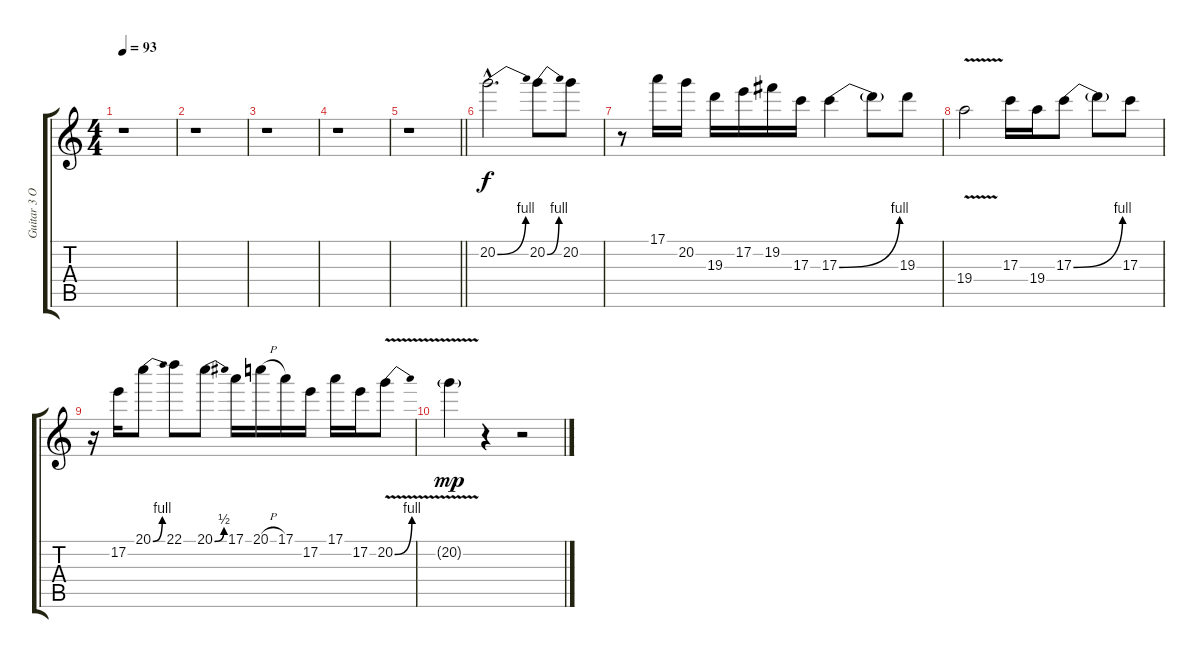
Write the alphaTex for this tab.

\track ("Guitar 3 Overdub" "Guitar 3 O") {instrument overdrivenguitar}
\staff {score tabs}
\tuning (E4 B3 G3 D3 A2 E2) {hide}
\ts (4 4)
\tempo 93
\clef g2
\ks c
r.1{dy f instrument overdrivenguitar} |
r.1 |
r.1 |
r.1 |
\barLineRight lightlight
r.1 |
20.2{be (bend 0 0 60 4) hac}.2{d volume 16} 20.2{be (bend 0 0 60 4)}.8 20.2.8 |
r.8 17.1.16 20.2.16 19.3.16 17.2.16 19.2.16 17.3.16 17.3{be (bend 0 0 60 4)}.4 17.3{t}.8 19.3.8 |
19.4{v}.2 17.3.16 19.4.16 17.3{be (bend 0 0 60 4)}.8 17.3{t}.8 17.3.8 |
r.16 17.2.16 20.1{be (bend 0 0 60 4)}.8 22.1.8 20.1{be (bend 0 0 60 2)}.8 17.1.16 20.1{h}.16 17.1.16 17.2.16 17.1.16 17.2.16 20.2{be (bend 0 0 60 4) v}.8 |
20.2{v g}.4{dy mp} r.4 r.2
